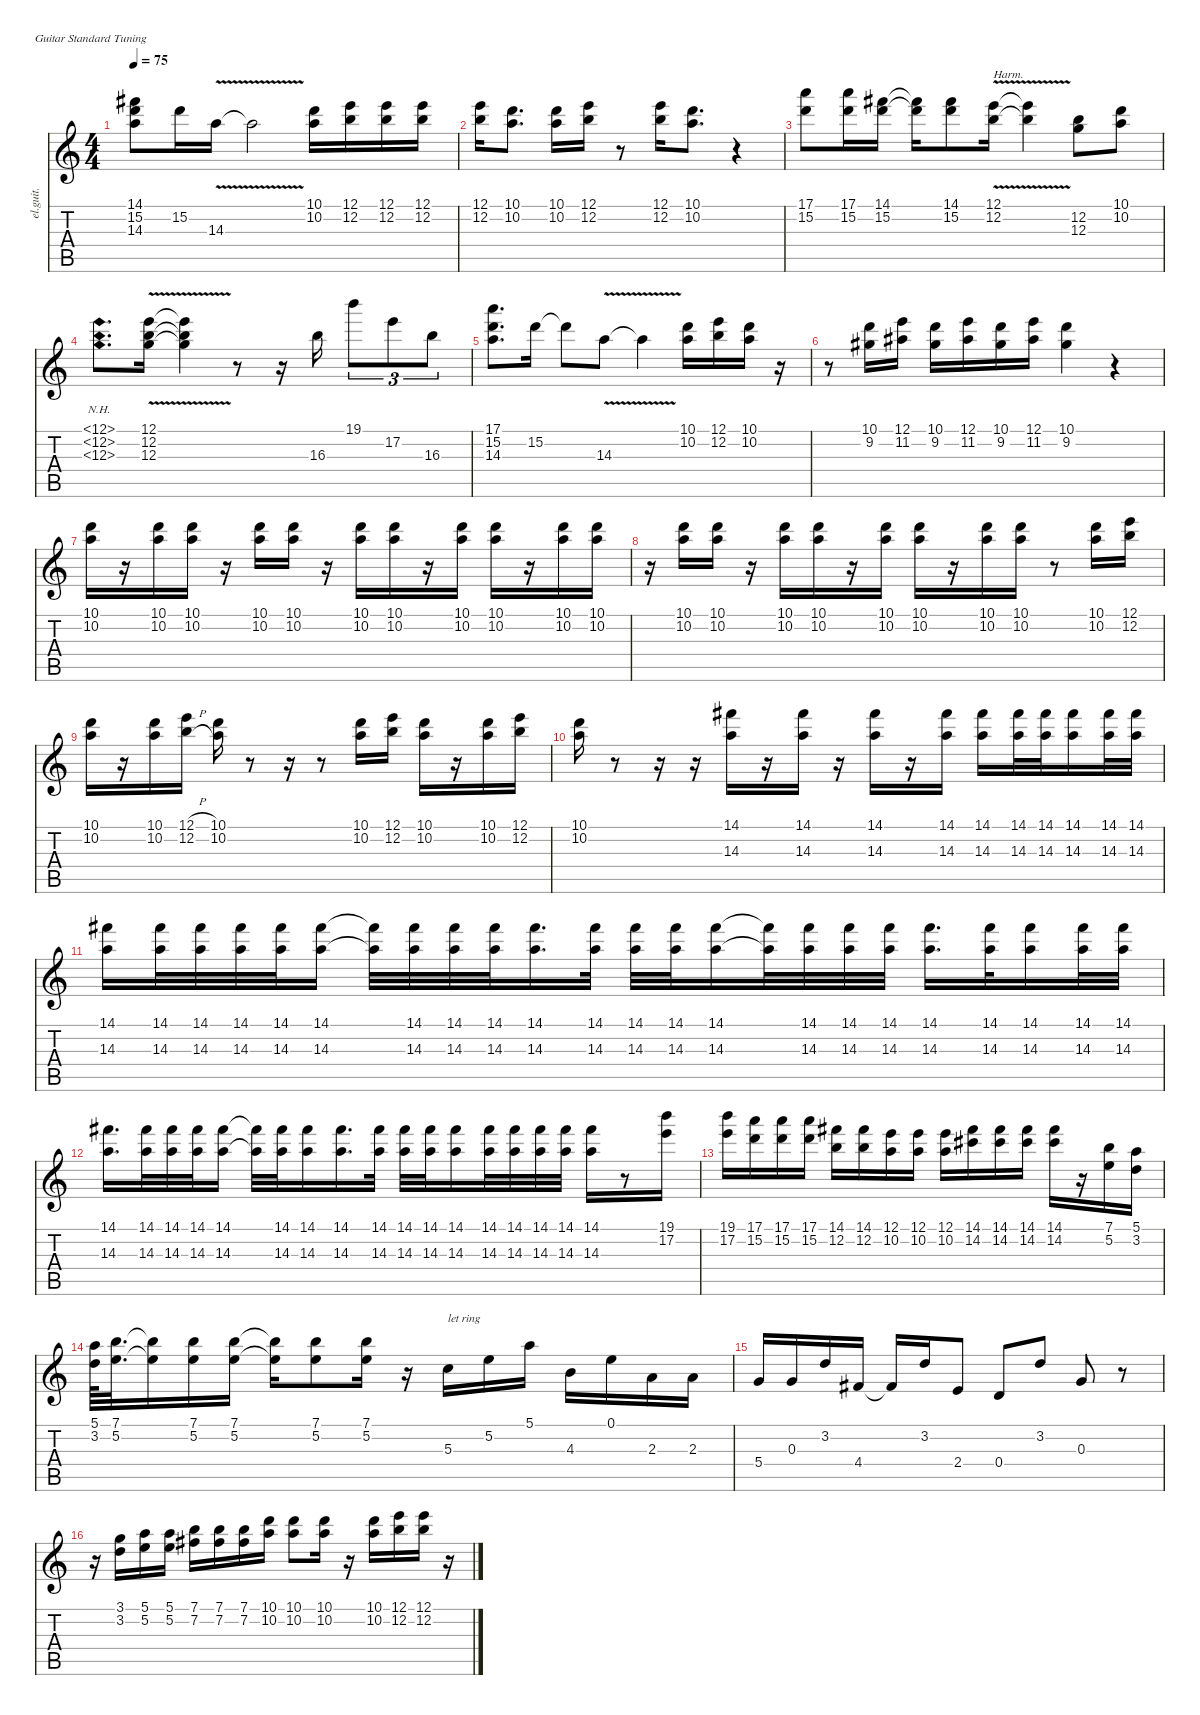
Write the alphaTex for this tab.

\defaultSystemsLayout 4
\hideDynamics
\bracketExtendMode nobrackets
\otherSystemsTrackNameOrientation horizontal
\track ("Clean Guitar" "el.guit.") {instrument electricguitarclean}
\staff {score tabs}
\tuning (E4 B3 G3 D3 A2 E2)
\ts (4 4)
\tempo 75
\clef g2
\ks c
(14.1{t acc #} 15.2{t} 14.3{t}).8{dy f beam Down} 15.2.16{beam Down} 14.3{v}.16{beam Down} 14.3{v t}.2{beam Down} (10.1 10.2).16{beam Down} (12.1 12.2).16{beam Down} (12.1 12.2).16{beam Down} (12.1 12.2).16{beam Down} |
(12.1 12.2).16{beam Down} (10.1 10.2).8{d beam Down} (10.1 10.2).16{beam Down} (12.1 12.2).16{beam Down} r.8{beam Down} (12.1 12.2).16{beam Down} (10.1 10.2).8{d beam Down} r.4{beam Down} |
(17.1 15.2).8{beam Down} (17.1 15.2).16{beam Down} (14.1{acc #} 15.2).16{beam Down} (14.1{t acc #} 15.2{t}).16{beam Down} (14.1{acc #} 15.2).8{beam Down} (12.1{v} 12.2{v}).16{txt "Harm." beam Down} (12.1{v t} 12.2{v t}).4{beam Down} (12.2 12.3).8{beam Down} (10.1 10.2).8{beam Down} |
(12.1{nh} 12.2{nh} 12.3{nh}).8{d beam Down} (12.1{v} 12.2{v} 12.3{v}).16{beam Down} (12.1{v t} 12.2{v t} 12.3{v t}).4{beam Down} r.8{beam Down} r.16{beam Down} 16.3.16{beam Down} 19.1.8{tu (3 2) beam Down} 17.2.8{tu (3 2) beam Down} 16.3.8{tu (3 2) beam Down} |
(17.1 15.2 14.3).8{d beam Down} 15.2.16{beam Down} 15.2{t}.8{beam Down} 14.3{v}.8{beam Down} 14.3{v t}.4{beam Down} (10.1 10.2).16{beam Down} (12.1 12.2).16{beam Down} (10.1 10.2).16{beam Down} r.16{beam Down} |
r.8{beam Down} (10.1 9.2{acc #}).16{beam Down} (12.1 11.2{acc #}).16{beam Down} (10.1 9.2{acc #}).16{beam Down} (12.1 11.2{acc #}).16{beam Down} (10.1 9.2{acc #}).16{beam Down} (12.1 11.2{acc #}).16{beam Down} (10.1 9.2{acc #}).4{beam Down} r.4{beam Down} |
(10.1 10.2).16{beam Down} r.16{beam Down} (10.1 10.2).16{beam Down} (10.1 10.2).16{beam Down} r.16{beam Down} (10.1 10.2).16{beam Down} (10.1 10.2).16{beam Down} r.16{beam Down} (10.1 10.2).16{beam Down} (10.1 10.2).16{beam Down} r.16{beam Down} (10.1 10.2).16{beam Down} (10.1 10.2).16{beam Down} r.16{beam Down} (10.1 10.2).16{beam Down} (10.1 10.2).16{beam Down} |
r.16{beam Down} (10.1 10.2).16{beam Down} (10.1 10.2).16{beam Down} r.16{beam Down} (10.1 10.2).16{beam Down} (10.1 10.2).16{beam Down} r.16{beam Down} (10.1 10.2).16{beam Down} (10.1 10.2).16{beam Down} r.16{beam Down} (10.1 10.2).16{beam Down} (10.1 10.2).16{beam Down} r.8{beam Down} (10.1 10.2).16{beam Down} (12.1 12.2).16{beam Down} |
(10.1 10.2).16{beam Down} r.16{beam Down} (10.1 10.2).16{beam Down} (12.1{h} 12.2{h}).16{beam Down} (10.1 10.2).16{beam Down} r.8{beam Down} r.16{beam Down} r.8{beam Down} (10.1 10.2).16{beam Down} (12.1 12.2).16{beam Down} (10.1 10.2).16{beam Down} r.16{beam Down} (10.1 10.2).16{beam Down} (12.1 12.2).16{beam Down} |
(10.1 10.2).16{beam Down} r.8{beam Down} r.16{beam Down} r.16{beam Down} (14.1{acc #} 14.3).16{beam Down} r.16{beam Down} (14.1{acc #} 14.3).16{beam Down} r.16{beam Down} (14.1{acc #} 14.3).16{beam Down} r.16{beam Down} (14.1{acc #} 14.3).16{beam Down} (14.1{acc #} 14.3).16{beam Down} (14.1{acc #} 14.3).32{beam Down} (14.1{acc #} 14.3).32{beam Down} (14.1{acc #} 14.3).16{beam Down} (14.1{acc #} 14.3).32{beam Down} (14.1{acc #} 14.3).32{beam Down} |
(14.1{acc #} 14.3).16{beam Down} (14.1{acc #} 14.3).32{beam Down} (14.1{acc #} 14.3).32{beam Down} (14.1{acc #} 14.3).32{beam Down} (14.1{acc #} 14.3).32{beam Down} (14.1{acc #} 14.3).16{beam Down} (14.1{t acc #} 14.3{t}).32{beam Down} (14.1{acc #} 14.3).32{beam Down} (14.1{acc #} 14.3).32{beam Down} (14.1{acc #} 14.3).32{beam Down} (14.1{acc #} 14.3).16{d beam Down} (14.1{acc #} 14.3).32{beam Down} (14.1{acc #} 14.3).32{beam Down} (14.1{acc #} 14.3).32{beam Down} (14.1{acc #} 14.3).16{beam Down} (14.1{t acc #} 14.3{t}).32{beam Down} (14.1{acc #} 14.3).32{beam Down} (14.1{acc #} 14.3).32{beam Down} (14.1{acc #} 14.3).32{beam Down} (14.1{acc #} 14.3).16{d beam Down} (14.1{acc #} 14.3).32{beam Down} (14.1{acc #} 14.3).16{beam Down} (14.1{acc #} 14.3).32{beam Down} (14.1{acc #} 14.3).32{beam Down} |
(14.1{acc #} 14.3).16{d beam Down} (14.1{acc #} 14.3).32{beam Down} (14.1{acc #} 14.3).32{beam Down} (14.1{acc #} 14.3).32{beam Down} (14.1{acc #} 14.3).16{beam Down} (14.1{t acc #} 14.3{t}).32{beam Down} (14.1{acc #} 14.3).32{beam Down} (14.1{acc #} 14.3).16{beam Down} (14.1{acc #} 14.3).16{d beam Down} (14.1{acc #} 14.3).32{beam Down} (14.1{acc #} 14.3).32{beam Down} (14.1{acc #} 14.3).32{beam Down} (14.1{acc #} 14.3).16{beam Down} (14.1{acc #} 14.3).32{beam Down} (14.1{acc #} 14.3).32{beam Down} (14.1{acc #} 14.3).32{beam Down} (14.1{acc #} 14.3).32{beam Down} (14.1{acc #} 14.3).16{beam Down} r.8{beam Down} (19.1 17.2).16{beam Down} |
(19.1 17.2).16{beam Down} (17.1 15.2).16{beam Down} (17.1 15.2).16{beam Down} (17.1 15.2).16{beam Down} (14.1{acc #} 12.2).16{beam Down} (14.1{acc #} 12.2).16{beam Down} (12.1 10.2).16{beam Down} (12.1 10.2).16{beam Down} (12.1 10.2).16{beam Down} (14.1{acc #} 14.2{acc #}).16{beam Down} (14.1{acc #} 14.2{acc #}).16{beam Down} (14.1{acc #} 14.2{acc #}).16{beam Down} (14.1{acc #} 14.2{acc #}).16{beam Down} r.16{beam Down} (7.1 5.2).16{beam Down} (5.1 3.2).16{beam Down} |
(5.1 3.2).64{beam Down} (7.1 5.2).32{d beam Down} (7.1{t} 5.2{t}).16{beam Down} (7.1 5.2).16{beam Down} (7.1 5.2).16{beam Down} (7.1{t} 5.2{t}).16{beam Down} (7.1 5.2).8{beam Down} (7.1 5.2).16{beam Down} r.16{beam Down} 5.3.16{txt "let ring" beam Down} 5.2.16{beam Down} 5.1.16{beam Down} 4.3.16{beam Down} 0.1.16{beam Down} 2.3.16{beam Down} 2.3.16{beam Down} |
5.4.16{beam Up} 0.3.16{beam Up} 3.2.16{beam Up} 4.4{acc #}.16{beam Up} 4.4{t acc #}.16{beam Up} 3.2.16{beam Up} 2.4.8{beam Up} 0.4.8{beam Up} 3.2.8{beam Up} 0.3.8{beam Up} r.8{beam Up} |
r.16{beam Down} (3.1 3.2).16{beam Down} (5.1 5.2).16{beam Down} (5.1 5.2).16{beam Down} (7.1 7.2{acc #}).16{beam Down} (7.1 7.2{acc #}).16{beam Down} (7.1 7.2{acc #}).16{beam Down} (10.1 10.2).16{beam Down} (10.1 10.2).8{beam Down} (10.1 10.2).16{beam Down} r.16{beam Down} (10.1 10.2).16{beam Down} (12.1 12.2).16{beam Down} (12.1 12.2).16{beam Down} r.16{beam Down}
